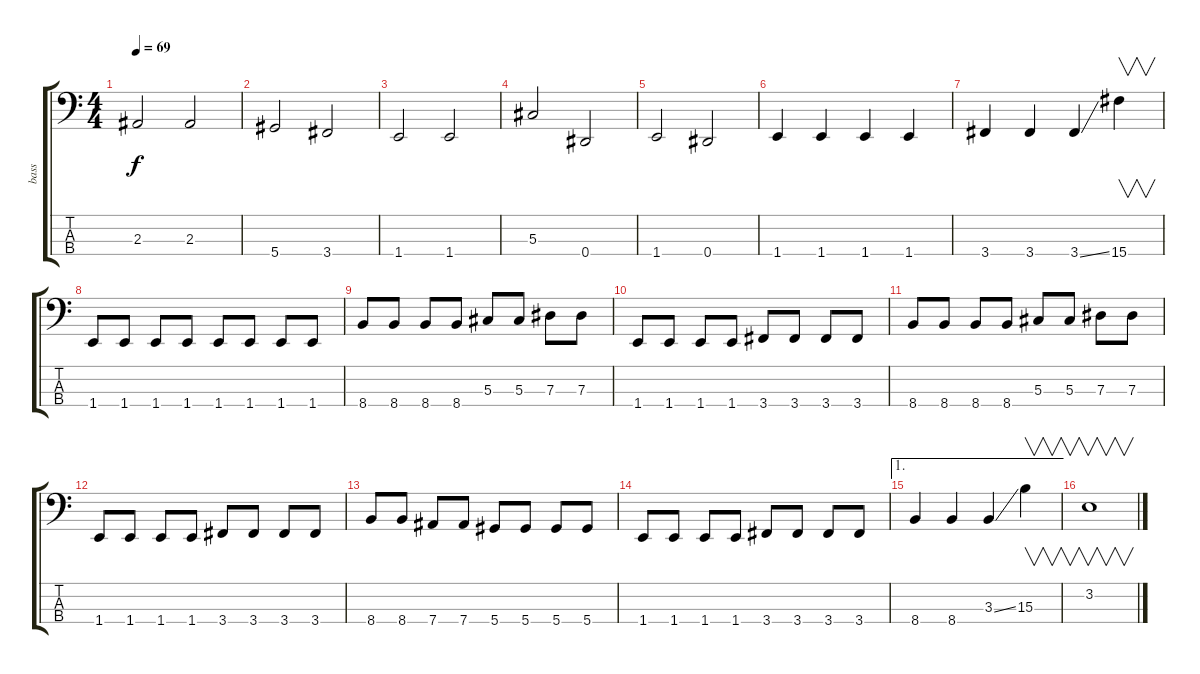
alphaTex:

\track ("bass" "bass") {instrument electricbassfinger}
\staff {score tabs}
\tuning (Gb2 Db2 Ab1 Eb1) {hide}
\ts (4 4)
\tempo 69
\clef f4
\ks c
2.3.2{dy f} 2.3.2 |
5.4.2 3.4.2 |
1.4.2 1.4.2 |
5.3.2 0.4.2 |
1.4.2 0.4.2 |
1.4.4 1.4.4 1.4.4 1.4.4 |
3.4.4 3.4.4 3.4{ss}.4 15.4.4{v} |
1.4.8 1.4.8 1.4.8 1.4.8 1.4.8 1.4.8 1.4.8 1.4.8 |
8.4.8 8.4.8 8.4.8 8.4.8 5.3.8 5.3.8 7.3.8 7.3.8 |
1.4.8 1.4.8 1.4.8 1.4.8 3.4.8 3.4.8 3.4.8 3.4.8 |
8.4.8 8.4.8 8.4.8 8.4.8 5.3.8 5.3.8 7.3.8 7.3.8 |
1.4.8 1.4.8 1.4.8 1.4.8 3.4.8 3.4.8 3.4.8 3.4.8 |
8.4.8 8.4.8 7.4.8 7.4.8 5.4.8 5.4.8 5.4.8 5.4.8 |
1.4.8 1.4.8 1.4.8 1.4.8 3.4.8 3.4.8 3.4.8 3.4.8 |
\ae 1
8.4.4 8.4.4 3.3{ss}.4 15.3.4{v} |
3.2.1{v}
